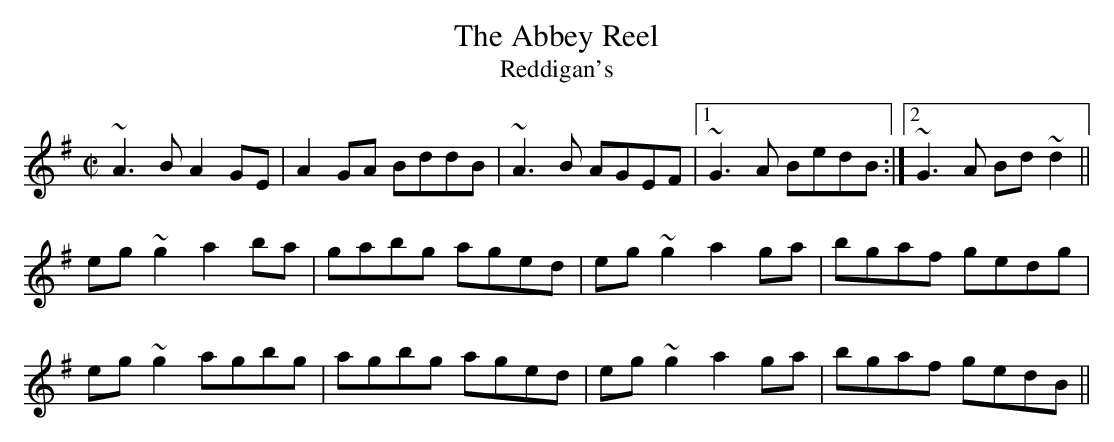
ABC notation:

X:1
T:Abbey Reel, The
T:Reddigan's
M:C|
K:Ador
~A3B A2GE|A2GA BddB|~A3B AGEF|1 ~G3A BedB:|2 ~G3A Bd~d2||
eg~g2 a2ba|gabg aged|eg~g2 a2ga|bgaf gedg|
eg~g2 agbg|agbg aged|eg~g2 a2ga|bgaf gedB||
